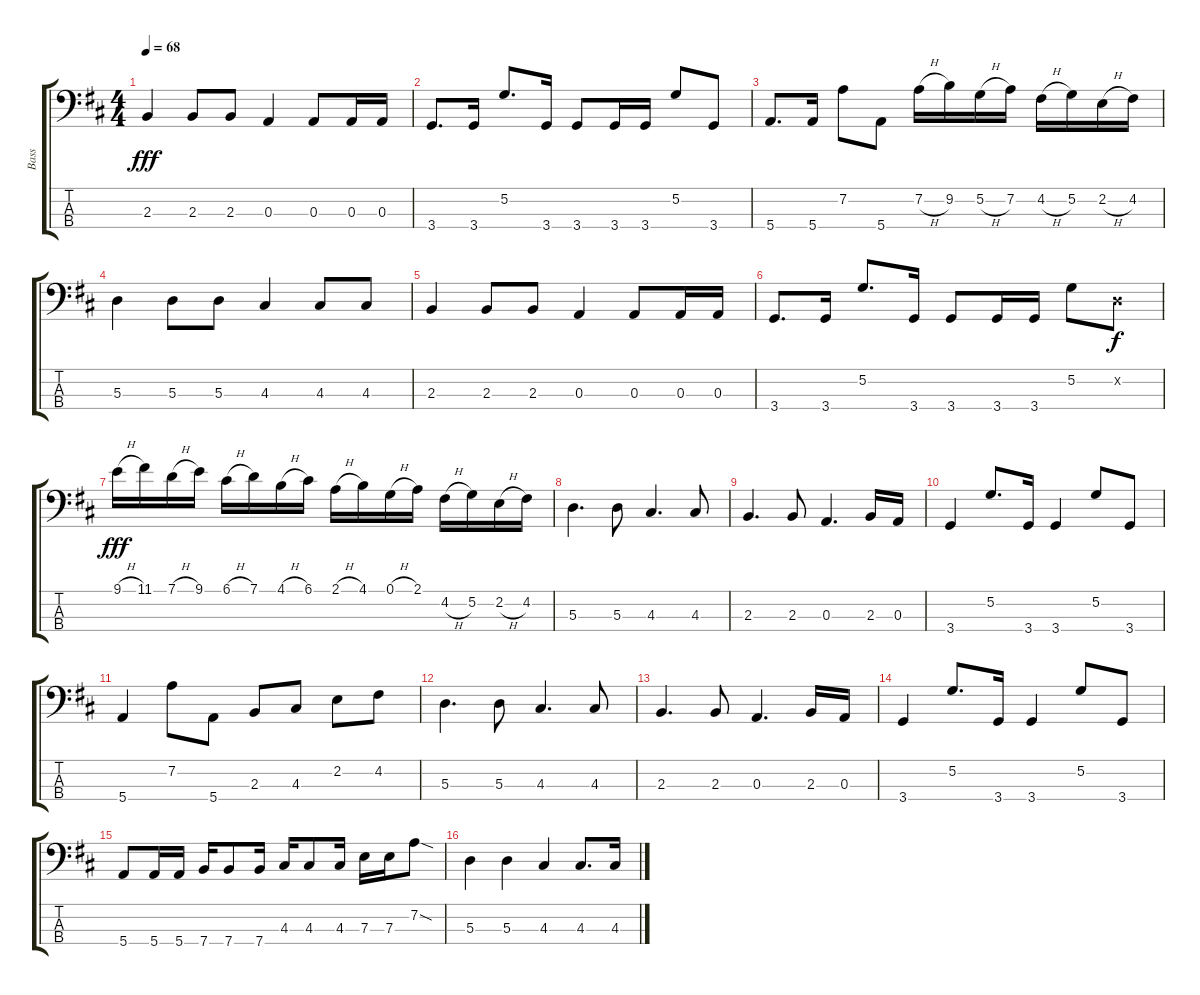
\track ("Bass" "Bass") {instrument electricbassfinger}
\staff {score tabs}
\tuning (G2 D2 A1 E1) {hide}
\ts (4 4)
\tempo 68
\clef f4
\ks d
2.3.4{dy fff} 2.3.8 2.3.8 0.3.4 0.3.8 0.3.16 0.3.16 |
3.4.8{d} 3.4.16 5.2.8{d} 3.4.16 3.4.8 3.4.16 3.4.16 5.2.8 3.4.8 |
5.4.8{d} 5.4.16 7.2.8 5.4.8 7.2{h}.16 9.2.16 5.2{h}.16 7.2.16 4.2{h}.16 5.2.16 2.2{h}.16 4.2.16 |
5.3.4 5.3.8 5.3.8 4.3.4 4.3.8 4.3.8 |
2.3.4 2.3.8 2.3.8 0.3.4 0.3.8 0.3.16 0.3.16 |
3.4.8{d} 3.4.16 5.2.8{d} 3.4.16 3.4.8 3.4.16 3.4.16 5.2.8 0.2{x}.8{dy f} |
9.1{h}.16{dy fff} 11.1.16 7.1{h}.16 9.1.16 6.1{h}.16 7.1.16 4.1{h}.16 6.1.16 2.1{h}.16 4.1.16 0.1{h}.16 2.1.16 4.2{h}.16 5.2.16 2.2{h}.16 4.2.16 |
5.3.4{d} 5.3.8 4.3.4{d} 4.3.8 |
2.3.4{d} 2.3.8 0.3.4{d} 2.3.16 0.3.16 |
3.4.4 5.2.8{d} 3.4.16 3.4.4 5.2.8 3.4.8 |
5.4.4 7.2.8 5.4.8 2.3.8 4.3.8 2.2.8 4.2.8 |
5.3.4{d} 5.3.8 4.3.4{d} 4.3.8 |
2.3.4{d} 2.3.8 0.3.4{d} 2.3.16 0.3.16 |
3.4.4 5.2.8{d} 3.4.16 3.4.4 5.2.8 3.4.8 |
5.4.8 5.4.16 5.4.16 7.4.16 7.4.8 7.4.16 4.3.16 4.3.8 4.3.16 7.3.16 7.3.16 7.2{sod}.8 |
5.3.4 5.3.4 4.3.4 4.3.8{d} 4.3.16
